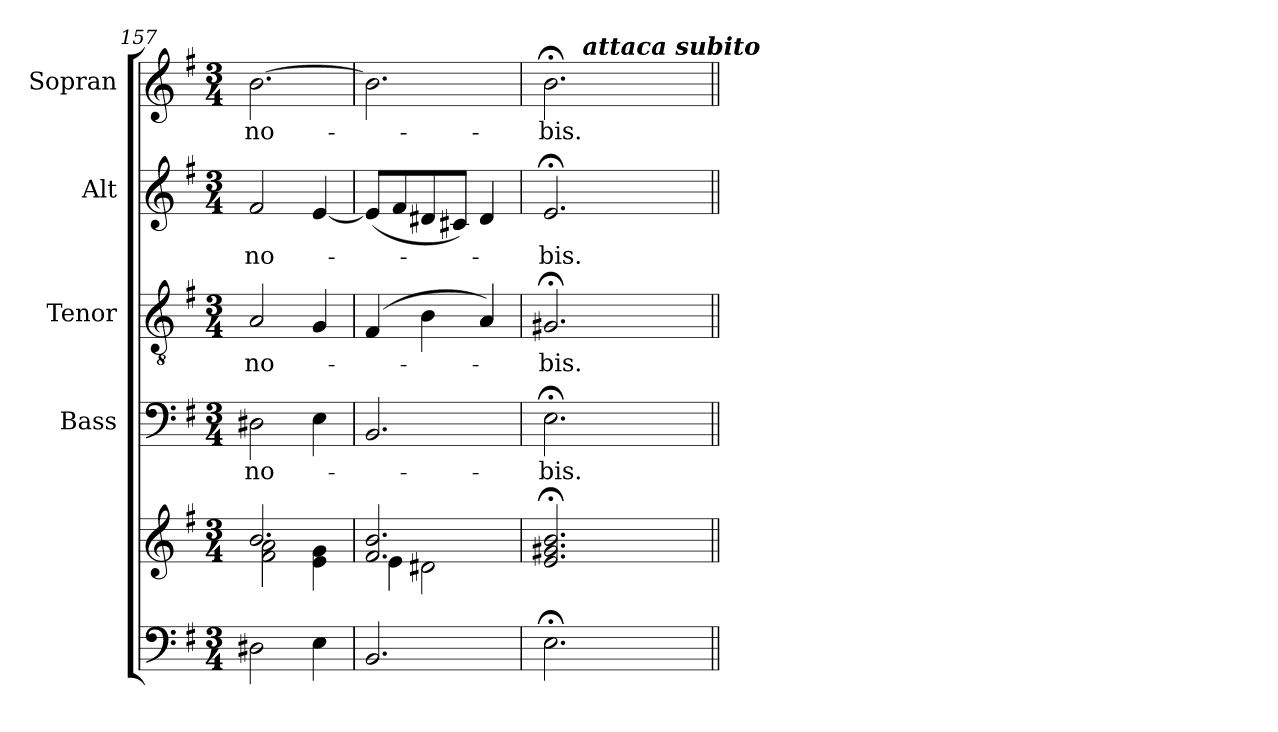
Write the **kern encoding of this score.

**kern	**kern	**kern	**text	**kern	**text	**kern	**text	**kern	**text
*part5	*part5	*part4	*part4	*part3	*part3	*part2	*part2	*part1	*part1
*staff6	*staff5	*staff4	*staff4	*staff3	*staff3	*staff2	*staff2	*staff1	*staff1
*	*	*I"Bass	*	*I"Tenor	*	*I"Alt	*	*I"Sopran	*
*	*	*I'B.	*	*I'T.	*	*I'A.	*	*I'S.	*
!!LO:PB:g=z
*clefF4	*clefG2	*clefF4	*	*clefGv2	*	*clefG2	*	*clefG2	*
*k[f#]	*k[f#]	*k[f#]	*	*k[f#]	*	*k[f#]	*	*k[f#]	*
*G:	*G:	*G:	*	*G:	*	*G:	*	*G:	*
*M3/4	*M3/4	*M3/4	*	*M3/4	*	*M3/4	*	*M3/4	*
=157	=157	=157	=157	=157	=157	=157	=157	=157	=157
*	*^	*	*	*	*	*	*	*	*
!	!	!	!	!LO:LY:b	!	!LO:LY:b	!	!LO:LY:b	!	!LO:LY:b
2D#X\	2.b/	2f#\ 2a\	2D#X\	no-	2A/	no-	2f#/	no-	[2.b\	no-
4E\	.	4e\ 4g\	4E\	.	4G/	.	[4e/	.	.	.
=158	=158	=158	=158	=158	=158	=158	=158	=158	=158	=158
2.BB/	2.f#/ 2.b/	4e\	2.BB/	.	(4F#/	.	(<8e/L]	.	2.b\]	.
.	.	.	.	.	.	.	8f#/	.	.	.
.	.	2d#X\	.	.	4B\	.	8d#X/	.	.	.
.	.	.	.	.	.	.	8c#X/J)	.	.	.
.	.	.	.	.	4A/)	.	4d#/	.	.	.
*	*v	*v	*	*	*	*	*	*	*	*
=159	=159	=159	=159	=159	=159	=159	=159	=159	=159
!	!	!	!LO:LY:b	!	!LO:LY:b	!	!LO:LY:b	!	!LO:LY:b
*	*	*	*	*	*	*	*	*^	*
2.E;<\	2.e/;< 2.g#X/;< 2.b/;<	2.E;<\	-bis.	2.G#X;</	-bis.	2.e;</	-bis.	2.b;<\	8..ryy	-bis.
!	!	!	!	!	!	!	!	!	!LO:TX:a:Bi:t=attaca subito	!
.	.	.	.	.	.	.	.	.	2ryy	.
.	.	.	.	.	.	.	.	.	32ryy	.
*	*	*	*	*	*	*	*	*v	*v	*
=||	=||	=||	=||	=||	=||	=||	=||	=||	=||
*-	*-	*-	*-	*-	*-	*-	*-	*-	*-
